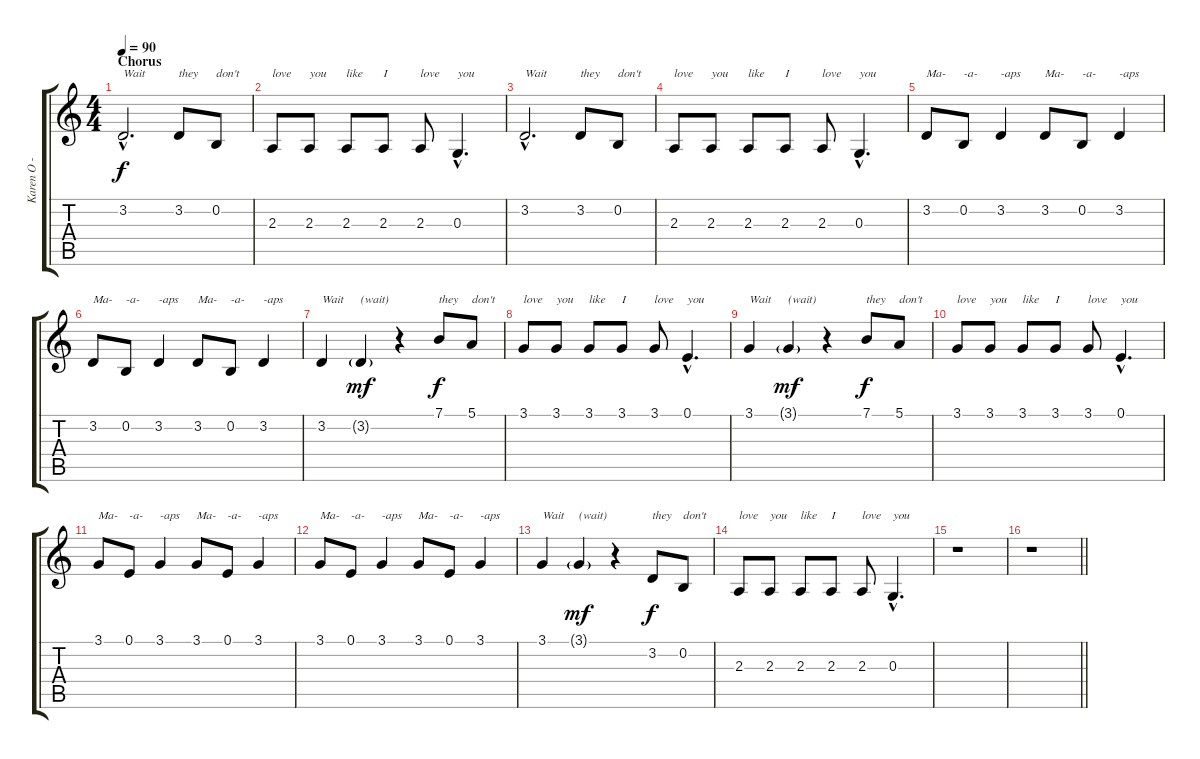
\track ("Karen O - Vocals" "Karen O - ") {instrument oboe}
\staff {score tabs}
\tuning (E4 B3 G3 D3 A2 E2) {hide}
\ts (4 4)
\section ("" "Chorus")
\tempo 90
\clef g2
\ks c
3.2{hac}.2{d txt "Wait" dy f} 3.2.8{txt "they"} 0.2.8{txt "don't"} |
2.3.8{txt "love"} 2.3.8{txt "you"} 2.3.8{txt "like"} 2.3.8{txt "I"} 2.3.8{txt "love"} 0.3{hac}.4{d txt "you"} |
3.2{hac}.2{d txt "Wait"} 3.2.8{txt "they"} 0.2.8{txt "don't"} |
2.3.8{txt "love"} 2.3.8{txt "you"} 2.3.8{txt "like"} 2.3.8{txt "I"} 2.3.8{txt "love"} 0.3{hac}.4{d txt "you"} |
3.2.8{txt "Ma-"} 0.2.8{txt "-a-"} 3.2.4{txt "-aps"} 3.2.8{txt "Ma-"} 0.2.8{txt "-a-"} 3.2.4{txt "-aps"} |
3.2.8{txt "Ma-"} 0.2.8{txt "-a-"} 3.2.4{txt "-aps"} 3.2.8{txt "Ma-"} 0.2.8{txt "-a-"} 3.2.4{txt "-aps"} |
3.2.4{txt "Wait"} 3.2{g}.4{txt "(wait)" dy mf} r.4 7.1.8{txt "they" dy f} 5.1.8{txt "don't"} |
3.1.8{txt "love"} 3.1.8{txt "you"} 3.1.8{txt "like"} 3.1.8{txt "I"} 3.1.8{txt "love"} 0.1{hac}.4{d txt "you"} |
3.1.4{txt "Wait"} 3.1{g}.4{txt "(wait)" dy mf} r.4 7.1.8{txt "they" dy f} 5.1.8{txt "don't"} |
3.1.8{txt "love"} 3.1.8{txt "you"} 3.1.8{txt "like"} 3.1.8{txt "I"} 3.1.8{txt "love"} 0.1{hac}.4{d txt "you"} |
3.1.8{txt "Ma-"} 0.1.8{txt "-a-"} 3.1.4{txt "-aps"} 3.1.8{txt "Ma-"} 0.1.8{txt "-a-"} 3.1.4{txt "-aps"} |
3.1.8{txt "Ma-"} 0.1.8{txt "-a-"} 3.1.4{txt "-aps"} 3.1.8{txt "Ma-"} 0.1.8{txt "-a-"} 3.1.4{txt "-aps"} |
3.1.4{txt "Wait"} 3.1{g}.4{txt "(wait)" dy mf} r.4 3.2.8{txt "they" dy f} 0.2.8{txt "don't"} |
2.3.8{txt "love"} 2.3.8{txt "you"} 2.3.8{txt "like"} 2.3.8{txt "I"} 2.3.8{txt "love"} 0.3{hac}.4{d txt "you"} |
r.1 |
\barLineRight lightlight
r.1
